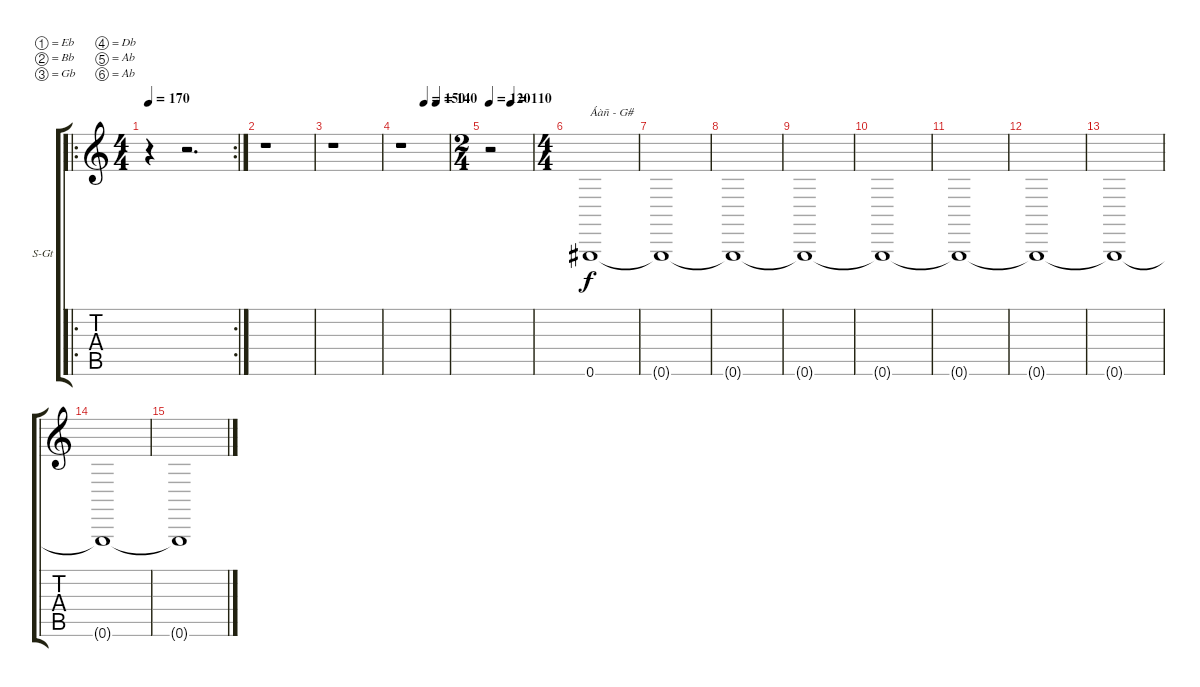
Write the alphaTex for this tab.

\bracketExtendMode groupsimilarinstruments
\firstSystemTrackNameOrientation horizontal
\otherSystemsTrackNameOrientation horizontal
\track ("Дмитрий Иванов / Эффекты" "S-Gt") {instrument glockenspiel}
\staff {score tabs}
\tuning (Eb4 Bb3 Gb3 Db2 Ab1 Ab0)
\displaytranspose 12
\ro
\rc 2
\ts (4 4)
\tempo 170
\clef g2
\ks c
r.4{dy f} r.2{d} |
r.1 |
r.1 |
\tempo (150 0.5)
\tempo (140 0.75)
r.1 |
\ts (2 4)
\beaming (8 2 2)
\tempo 120
\tempo (110 0.5)
r.2 |
\ts (4 4)
\beaming (8 2 2 2 2)
0.6.1{txt "Áàñ - G#"} |
0.6{t}.1 |
0.6{t}.1 |
0.6{t}.1 |
0.6{t}.1 |
0.6{t}.1 |
0.6{t}.1 |
0.6{t}.1 |
0.6{t}.1 |
0.6{t}.1
